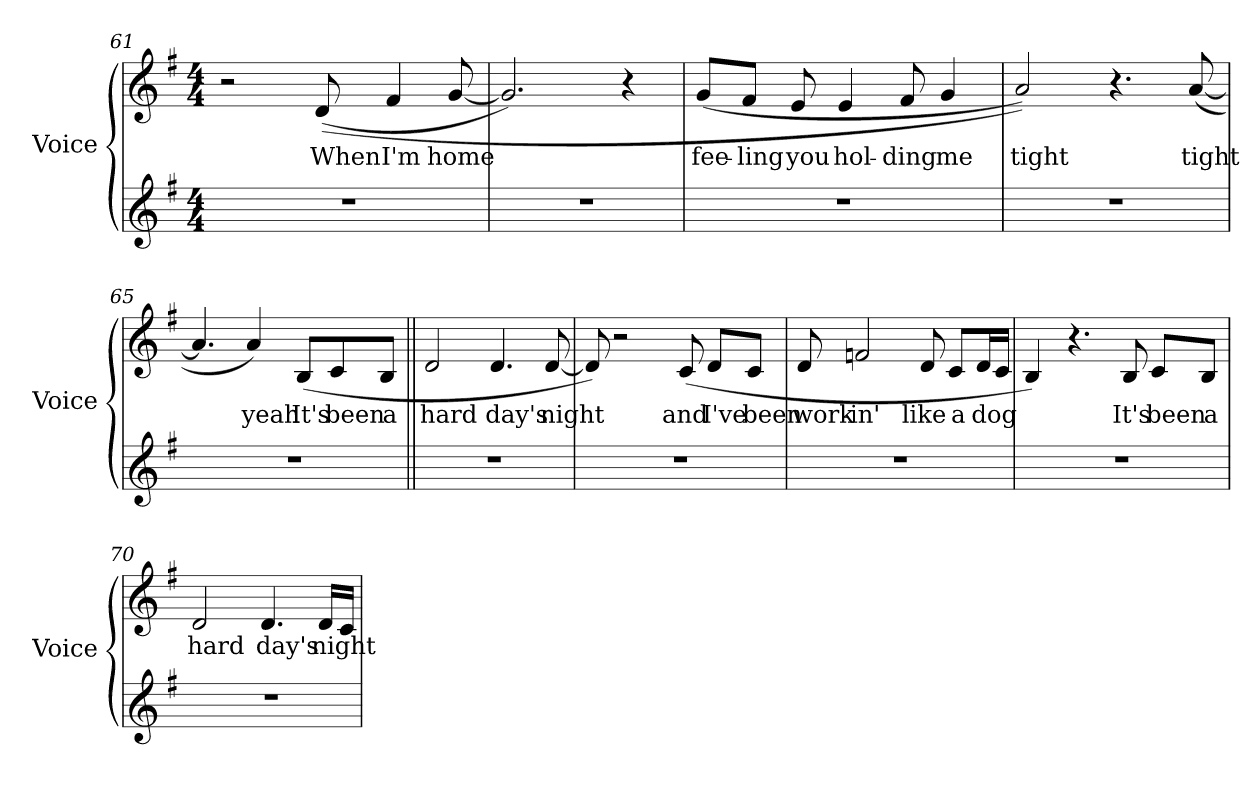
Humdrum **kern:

**kern	**kern	**text
*part2	*part1	*part1
*staff2	*staff1	*staff1
*I"Voice	*I"Voice	*
*I'Voice	*I'Voice	*
*clefG2	*clefG2	*
*k[f#]	*k[f#]	*
*G:	*G:	*
*M4/4	*M4/4	*
=61	=61	=61
1r	2r	.
!	!	!LO:LY:b:color=#000000
.	((8di/	When
!	!	!LO:LY:b:color=#000000
.	4f#i/	I'm
!	!	!LO:LY:b:color=#000000
.	[8gi/	home
=62	=62	=62
1r	2.gi/])	.
.	4r	.
!!LO:LB:g=z
=63	=63	=63
!	!	!LO:LY:b:color=#000000
1r	(8gi/L	fee-
!	!	!LO:LY:b:color=#000000
.	8f#i/J	-ling
!	!	!LO:LY:b:color=#000000
.	8ei/	you
!	!	!LO:LY:b:color=#000000
.	4ei/	hol-
!	!	!LO:LY:b:color=#000000
.	8f#i/	-ding
!	!	!LO:LY:b:color=#000000
.	4gi/	me
=64	=64	=64
!	!	!LO:LY:b:color=#000000
1r	2ai/))	tight
.	4.r	.
!	!	!LO:LY:b:color=#000000
.	([8ai/	tight
=65	=65	=65
1r	4.ai/]	.
!	!	!LO:LY:b:color=#000000
.	4ai/)	yeah
!	!	!LO:LY:b:color=#000000
.	(8Bi/L	It's
!	!	!LO:LY:b:color=#000000
.	8ci/	been
!	!	!LO:LY:b:color=#000000
.	8Bi/J	a
=66||	=66||	=66||
!	!	!LO:LY:b:color=#000000
1r	2di/	hard
!	!	!LO:LY:b:color=#000000
.	4.di/	day's
!	!	!LO:LY:b:color=#000000
.	[8di/	night
!!LO:LB:g=z
=67	=67	=67
1r	8di/])	.
.	2r	.
!	!	!LO:LY:b:color=#000000
.	(8ci/	and
!	!	!LO:LY:b:color=#000000
.	8di/L	I've
!	!	!LO:LY:b:color=#000000
.	8ci/J	been
=68	=68	=68
!	!	!LO:LY:b:color=#000000
1r	8di/	work-
!	!	!LO:LY:b:color=#000000
.	2fni/	-in'
!	!	!LO:LY:b:color=#000000
.	8di/	like
!	!	!LO:LY:b:color=#000000
.	8ci/L	a
!	!	!LO:LY:b:color=#000000
.	16di/L	dog
.	16ci/JJ	.
=69	=69	=69
1r	4Bi/)	.
.	4.r	.
!	!	!LO:LY:b:color=#000000
.	8Bi/	It's
!	!	!LO:LY:b:color=#000000
.	8ci/L	been
!	!	!LO:LY:b:color=#000000
.	8Bi/J	a
=70	=70	=70
!	!	!LO:LY:b:color=#000000
1r	2di/	hard
!	!	!LO:LY:b:color=#000000
.	4.di/	day's
!	!	!LO:LY:b:color=#000000
.	16di/LL	night
.	16ci/JJ	.
=	=	=
*-	*-	*-
